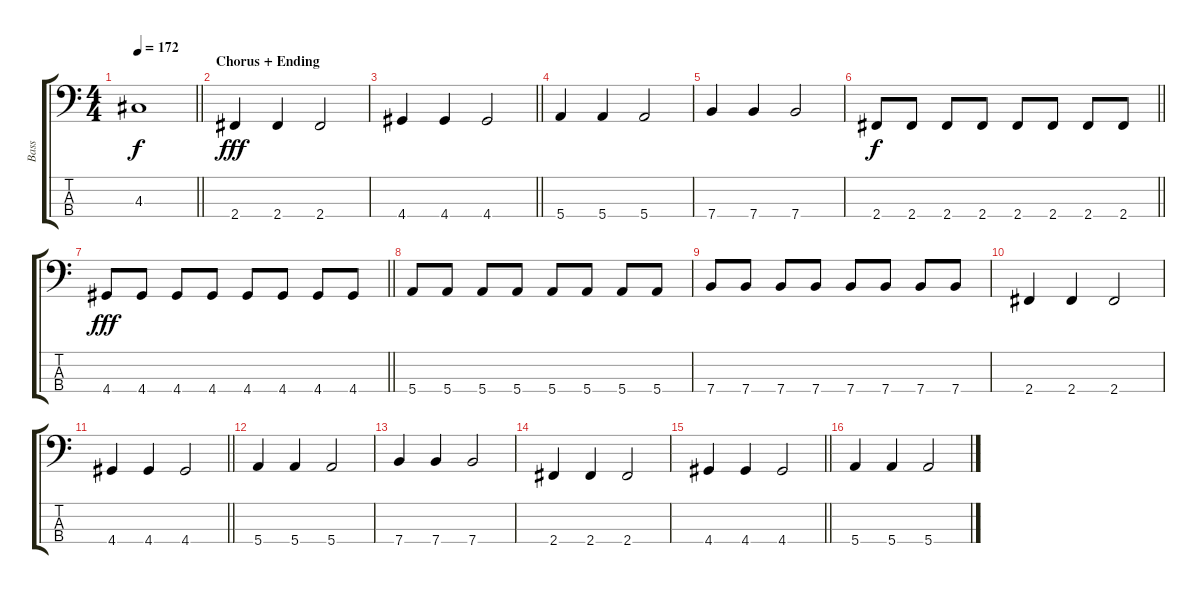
\track ("Bass" "Bass") {instrument electricbasspick}
\staff {score tabs}
\tuning (G2 D2 A1 E1) {hide}
\ts (4 4)
\tempo 172
\clef f4
\barLineRight lightlight
\ks c
4.3.1{dy f} |
\section ("" "Chorus + Ending")
2.4.4{dy fff} 2.4.4 2.4.2 |
\barLineRight lightlight
4.4.4 4.4.4 4.4.2 |
5.4.4 5.4.4 5.4.2 |
7.4.4 7.4.4 7.4.2 |
\barLineRight lightlight
2.4.8{dy f} 2.4.8 2.4.8 2.4.8 2.4.8 2.4.8 2.4.8 2.4.8 |
\barLineRight lightlight
4.4.8{dy fff} 4.4.8 4.4.8 4.4.8 4.4.8 4.4.8 4.4.8 4.4.8 |
5.4.8 5.4.8 5.4.8 5.4.8 5.4.8 5.4.8 5.4.8 5.4.8 |
7.4.8 7.4.8 7.4.8 7.4.8 7.4.8 7.4.8 7.4.8 7.4.8 |
2.4.4 2.4.4 2.4.2 |
\barLineRight lightlight
4.4.4 4.4.4 4.4.2 |
5.4.4 5.4.4 5.4.2 |
7.4.4 7.4.4 7.4.2 |
2.4.4 2.4.4 2.4.2 |
\barLineRight lightlight
4.4.4 4.4.4 4.4.2 |
5.4.4 5.4.4 5.4.2
